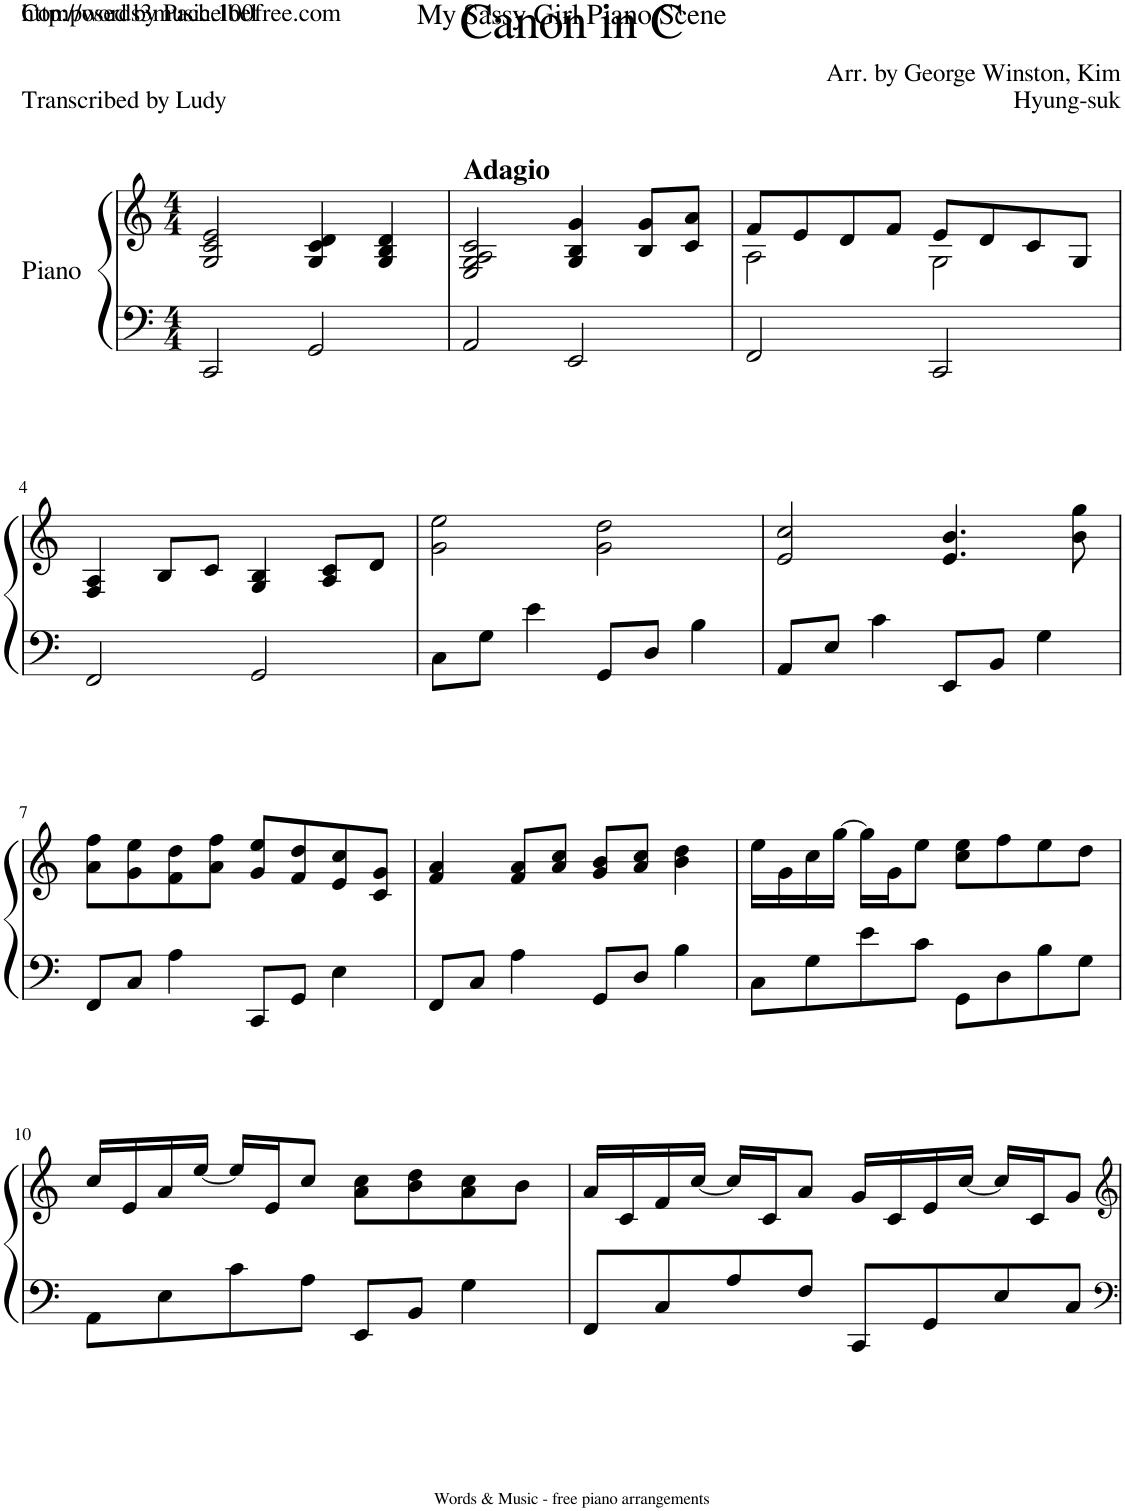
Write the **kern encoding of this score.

**kern	**kern
*part1	*part1
*staff2	*staff1
*I"Piano	*
*I'Pno	*
*clefF4	*clefG2
*k[]	*k[]
*M4/4	*M4/4
=1	=1
2CC/	2G/ 2c/ 2e/
2GG/	4G/ 4c/ 4d/
.	4G/ 4B/ 4d/
=2	=2
!	!LO:TX:a:B:t=Adagio
2AA/	2E/ 2G/ 2A/ 2c/
2EE/	4G/ 4B/ 4g/
.	8B/ 8g/L
.	8c/ 8a/J
=3	=3
*	*^
2FF/	8f/L	2A\
.	8e/	.
.	8d/	.
.	8f/J	.
2CC/	8e/L	2G\
.	8d/	.
.	8c/	.
.	8G/J	.
*	*v	*v
!!LO:LB:g=z
=4	=4
2FF/	4F/ 4A/
.	8B/L
.	8c/J
2GG/	4G/ 4B/
.	8A/ 8c/L
.	8d/J
=5	=5
8C\L	2g\ 2ee\
8G\J	.
4e\	.
8GG/L	2g\ 2dd\
8D/J	.
4B\	.
=6	=6
8AA/L	2e/ 2cc/
8E/J	.
4c\	.
8EE/L	4.e/ 4.b/
8BB/J	.
4G\	.
.	8b\ 8gg\
!!LO:LB:g=z
=7	=7
8FF/L	8a\ 8ff\L
8C/J	8g\ 8ee\
4A\	8f\ 8dd\
.	8a\ 8ff\J
8CC/L	8g/ 8ee/L
8GG/J	8f/ 8dd/
4E\	8e/ 8cc/
.	8c/ 8g/J
=8	=8
8FF/L	4f/ 4a/
8C/J	.
4A\	8f/ 8a/L
.	8a/ 8cc/J
8GG/L	8g/ 8b/L
8D/J	8a/ 8cc/J
4B\	4b\ 4dd\
=9	=9
8C\L	16ee\LL
.	16g\
8G\	16cc\
.	[16gg\JJ
8e\	16gg\LL]
.	16g\J
8c\J	8ee\J
8GG\L	8cc\ 8ee\L
8D\	8ff\
8B\	8ee\
8G\J	8dd\J
!!LO:LB:g=z
=10	=10
8AA\L	16cc/LL
.	16e/
8E\	16a/
.	[16ee/JJ
8c\	16ee/LL]
.	16e/J
8A\J	8cc/J
8EE/L	8a\ 8cc\L
8BB/J	8b\ 8dd\
4G\	8a\ 8cc\
.	8b\J
=11	=11
8FF/L	16a/LL
.	16c/
8C/	16f/
.	[16cc/JJ
8A/	16cc/LL]
.	16c/J
8F/J	8a/J
8CC/L	16g/LL
.	16c/
8GG/	16e/
.	[16cc/JJ
8E/	16cc/LL]
.	16c/J
8C/J	8g/J
=	=
*-	*-
